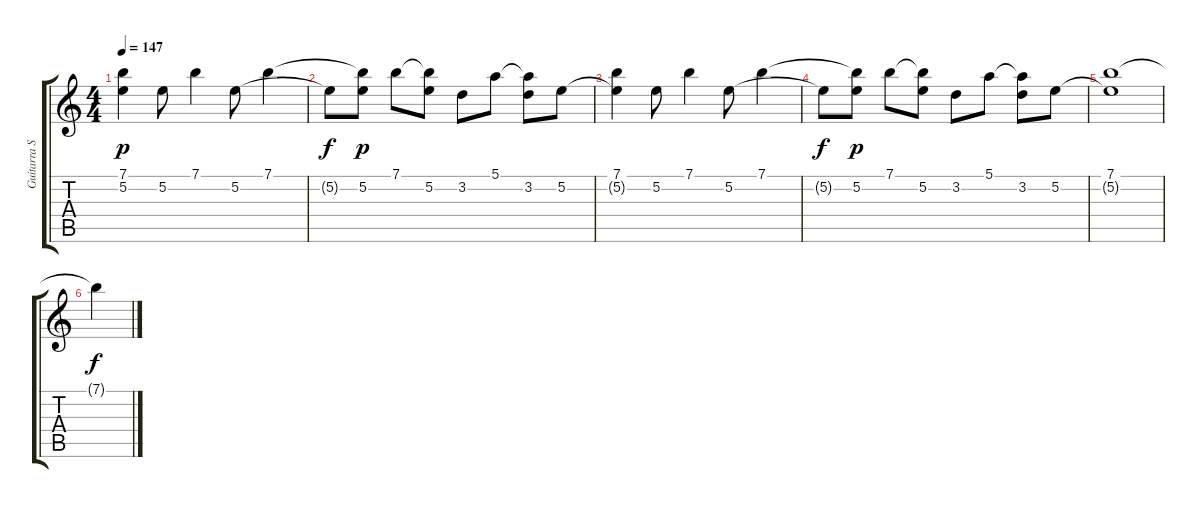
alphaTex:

\track ("Guitarra Solo" "Guitarra S") {instrument acousticguitarsteel}
\staff {score tabs}
\tuning (E4 B3 G3 D3 A2 E2) {hide}
\ts (4 4)
\tempo 147
\clef g2
\ks c
(7.1 5.2{t}).4{dy p} 5.2.8 7.1.4 5.2.8 7.1.4 |
5.2{t}.8{dy f} (7.1{t} 5.2).8{dy p} 7.1.8 (7.1{t} 5.2).8 3.2.8 5.1.8 (5.1{t} 3.2).8 5.2.8 |
(7.1 5.2{t}).4 5.2.8 7.1.4 5.2.8 7.1.4 |
5.2{t}.8{dy f} (7.1{t} 5.2).8{dy p} 7.1.8 (7.1{t} 5.2).8 3.2.8 5.1.8 (5.1{t} 3.2).8 5.2.8 |
(7.1 5.2{t}).1 |
7.1{t}.4{dy f}
